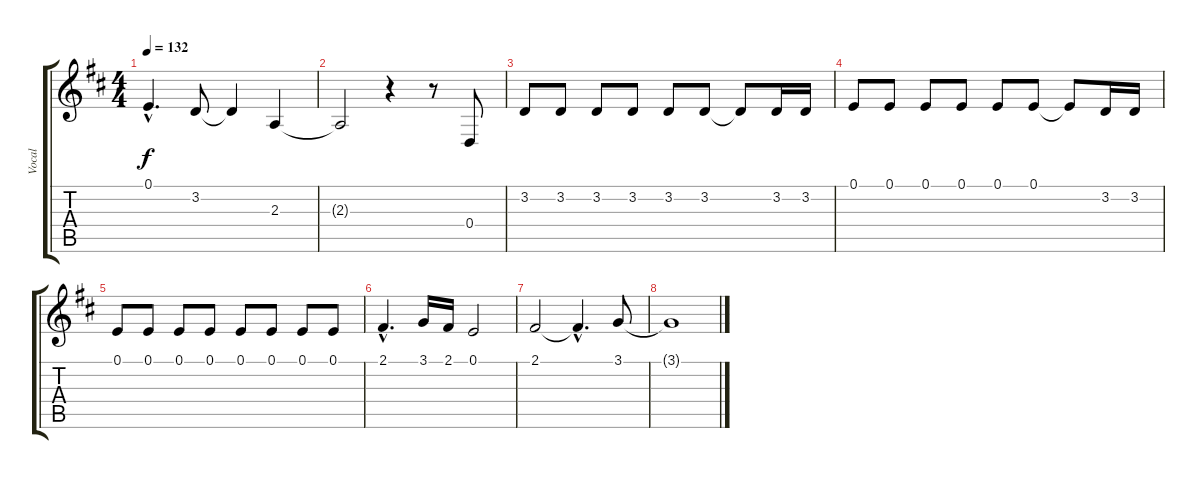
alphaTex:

\track ("Vocal" "Vocal") {instrument voiceoohs}
\staff {score tabs}
\tuning (E4 B3 G3 D3 A2 E2) {hide}
\ts (4 4)
\tempo 132
\clef g2
\ks d
0.1{hac}.4{d dy f} 3.2.8 3.2{t}.4 2.3.4 |
2.3{t}.2 r.4 r.8 0.4.8 |
3.2.8 3.2.8 3.2.8 3.2.8 3.2.8 3.2.8 3.2{t}.8 3.2.16 3.2.16 |
0.1.8 0.1.8 0.1.8 0.1.8 0.1.8 0.1.8 0.1{t}.8 3.2.16 3.2.16 |
0.1.8 0.1.8 0.1.8 0.1.8 0.1.8 0.1.8 0.1.8 0.1.8 |
2.1{hac}.4{d} 3.1.16 2.1.16 0.1.2 |
2.1.2 2.1{hac t}.4{d} 3.1.8 |
3.1{t}.1
